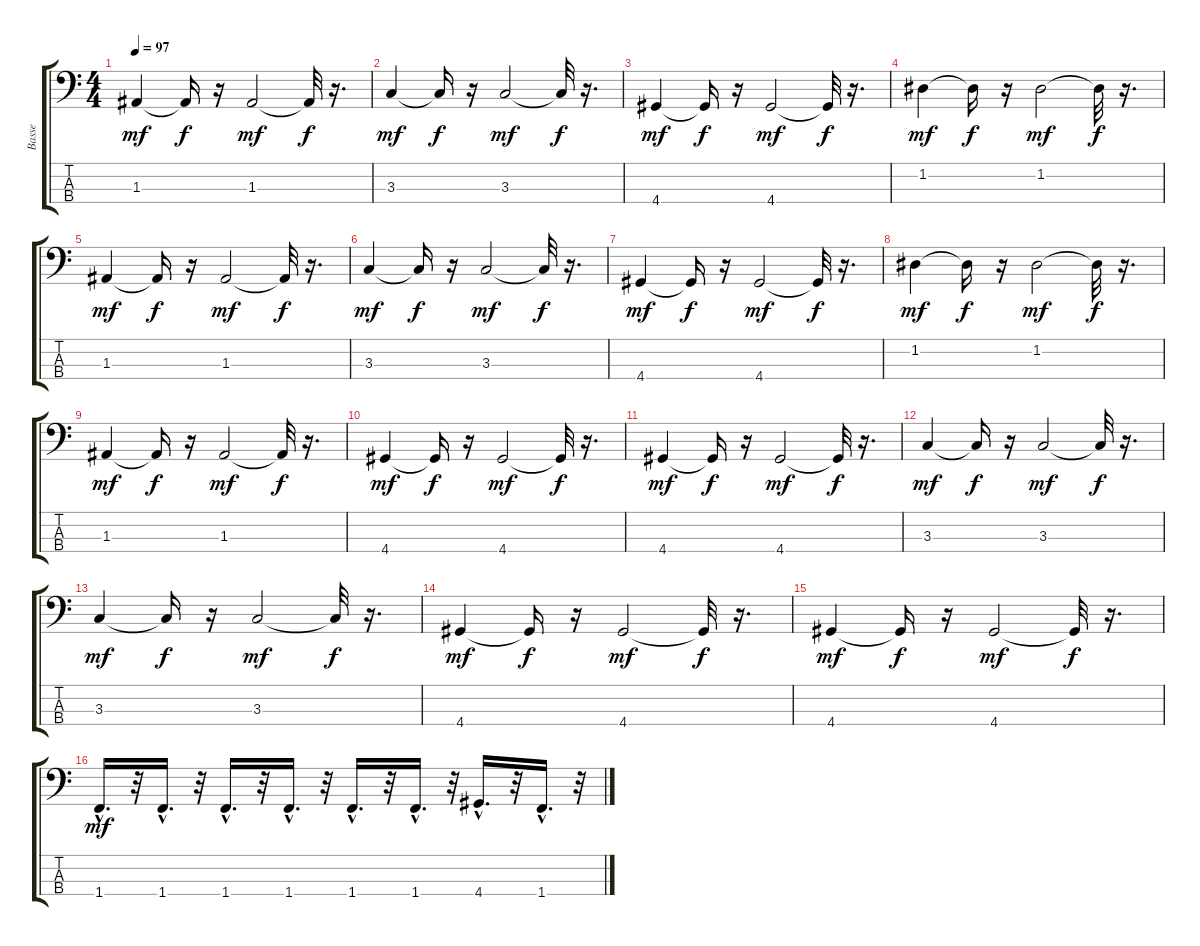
\track ("Basse" "Basse") {instrument electricbassfinger}
\staff {score tabs}
\tuning (G2 D2 A1 E1) {hide}
\ts (4 4)
\tempo 97
\clef f4
\ks c
1.3.4{dy mf} 1.3{t}.16{dy f} r.16 1.3.2{dy mf} 1.3{t}.32{dy f} r.16{d} |
3.3.4{dy mf} 3.3{t}.16{dy f} r.16 3.3.2{dy mf} 3.3{t}.32{dy f} r.16{d} |
4.4.4{dy mf} 4.4{t}.16{dy f} r.16 4.4.2{dy mf} 4.4{t}.32{dy f} r.16{d} |
1.2.4{dy mf} 1.2{t}.16{dy f} r.16 1.2.2{dy mf} 1.2{t}.32{dy f} r.16{d} |
1.3.4{dy mf} 1.3{t}.16{dy f} r.16 1.3.2{dy mf} 1.3{t}.32{dy f} r.16{d} |
3.3.4{dy mf} 3.3{t}.16{dy f} r.16 3.3.2{dy mf} 3.3{t}.32{dy f} r.16{d} |
4.4.4{dy mf} 4.4{t}.16{dy f} r.16 4.4.2{dy mf} 4.4{t}.32{dy f} r.16{d} |
1.2.4{dy mf} 1.2{t}.16{dy f} r.16 1.2.2{dy mf} 1.2{t}.32{dy f} r.16{d} |
1.3.4{dy mf} 1.3{t}.16{dy f} r.16 1.3.2{dy mf} 1.3{t}.32{dy f} r.16{d} |
4.4.4{dy mf} 4.4{t}.16{dy f} r.16 4.4.2{dy mf} 4.4{t}.32{dy f} r.16{d} |
4.4.4{dy mf} 4.4{t}.16{dy f} r.16 4.4.2{dy mf} 4.4{t}.32{dy f} r.16{d} |
3.3.4{dy mf} 3.3{t}.16{dy f} r.16 3.3.2{dy mf} 3.3{t}.32{dy f} r.16{d} |
3.3.4{dy mf} 3.3{t}.16{dy f} r.16 3.3.2{dy mf} 3.3{t}.32{dy f} r.16{d} |
4.4.4{dy mf} 4.4{t}.16{dy f} r.16 4.4.2{dy mf} 4.4{t}.32{dy f} r.16{d} |
4.4.4{dy mf} 4.4{t}.16{dy f} r.16 4.4.2{dy mf} 4.4{t}.32{dy f} r.16{d} |
1.4{hac}.16{d dy mf} r.32 1.4{hac}.16{d} r.32 1.4{hac}.16{d} r.32 1.4{hac}.16{d} r.32 1.4{hac}.16{d} r.32 1.4{hac}.16{d} r.32 4.4{hac}.16{d} r.32 1.4{hac}.16{d} r.32
